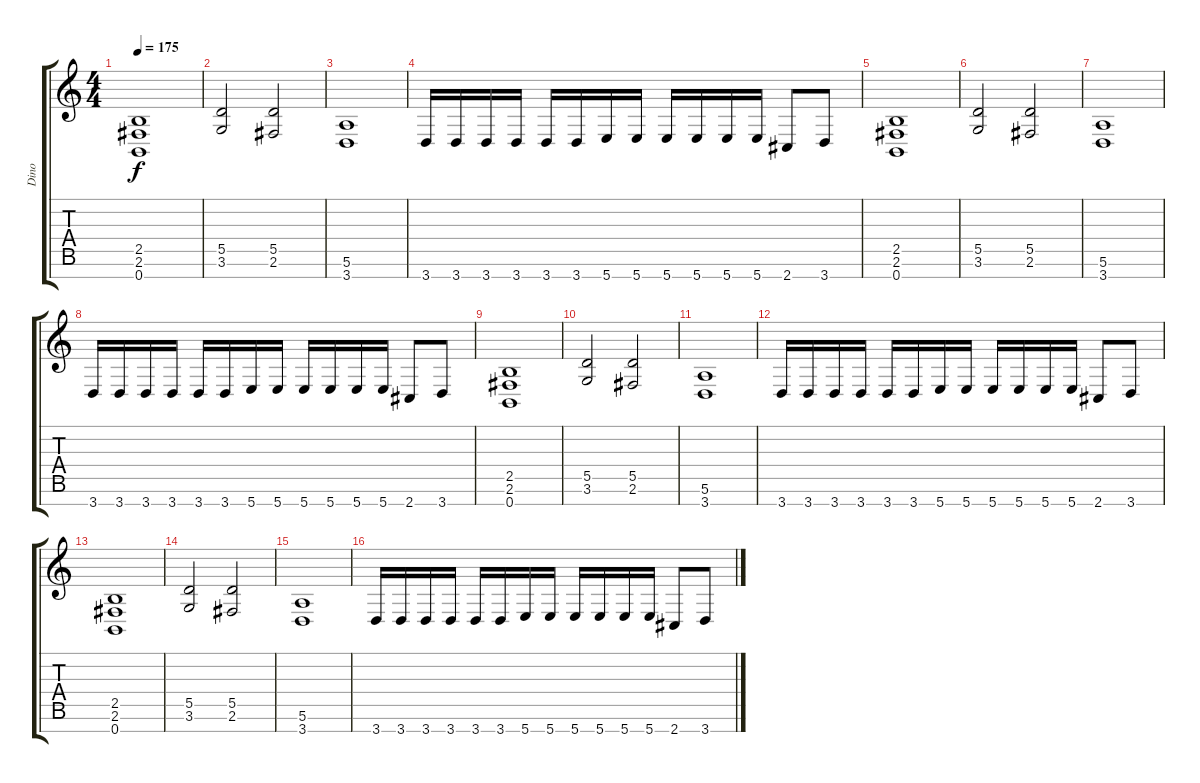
\track ("Dino" "Dino") {instrument distortionguitar}
\staff {score tabs}
\tuning (E4 B3 G3 D3 A2 E2 B1) {hide}
\ts (4 4)
\tempo 175
\clef g2
\ks c
(2.5 2.6 0.7).1{dy f instrument distortionguitar} |
(5.5 3.6).2 (5.5 2.6).2 |
(5.6 3.7).1 |
3.7.16 3.7.16 3.7.16 3.7.16 3.7.16 3.7.16 5.7.16 5.7.16 5.7.16 5.7.16 5.7.16 5.7.16 2.7.8 3.7.8 |
(2.5 2.6 0.7).1 |
(5.5 3.6).2 (5.5 2.6).2 |
(5.6 3.7).1 |
3.7.16 3.7.16 3.7.16 3.7.16 3.7.16 3.7.16 5.7.16 5.7.16 5.7.16 5.7.16 5.7.16 5.7.16 2.7.8 3.7.8 |
(2.5 2.6 0.7).1 |
(5.5 3.6).2 (5.5 2.6).2 |
(5.6 3.7).1 |
3.7.16 3.7.16 3.7.16 3.7.16 3.7.16 3.7.16 5.7.16 5.7.16 5.7.16 5.7.16 5.7.16 5.7.16 2.7.8 3.7.8 |
(2.5 2.6 0.7).1 |
(5.5 3.6).2 (5.5 2.6).2 |
(5.6 3.7).1 |
3.7.16 3.7.16 3.7.16 3.7.16 3.7.16 3.7.16 5.7.16 5.7.16 5.7.16 5.7.16 5.7.16 5.7.16 2.7.8 3.7.8
